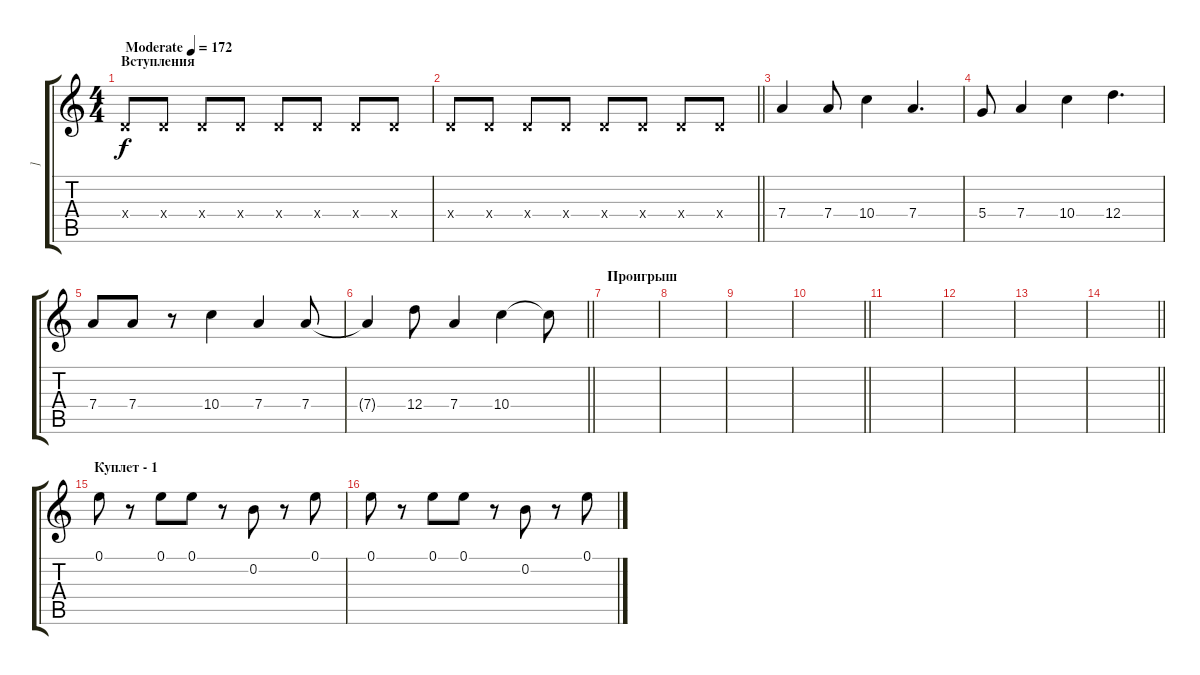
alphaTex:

\track ("]" "]") {instrument acousticguitarsteel}
\staff {score tabs}
\tuning (E4 B3 G3 D3 A2 E2) {hide}
\ts (4 4)
\section ("" "Вступления")
\tempo (172 "Moderate")
\clef g2
\ks c
0.4{x}.8{dy f instrument acousticguitarsteel} 0.4{x}.8 0.4{x}.8 0.4{x}.8 0.4{x}.8 0.4{x}.8 0.4{x}.8 0.4{x}.8 |
\barLineRight lightlight
0.4{x}.8 0.4{x}.8 0.4{x}.8 0.4{x}.8 0.4{x}.8 0.4{x}.8 0.4{x}.8 0.4{x}.8 |
7.4.4 7.4.8 10.4.4 7.4.4{d} |
5.4.8 7.4.4 10.4.4 12.4.4{d} |
7.4.8 7.4.8 r.8 10.4.4 7.4.4 7.4.8 |
\barLineRight lightlight
7.4{t}.4 12.4.8 7.4.4 10.4.4 10.4{t}.8 |
\section ("" "Проигрыш ")
|
|
|
\barLineRight lightlight
|
|
|
|
\barLineRight lightlight
|
\section ("" "Куплет - 1")
0.1.8 r.8 0.1.8 0.1.8 r.8 0.2.8 r.8 0.1.8 |
0.1.8 r.8 0.1.8 0.1.8 r.8 0.2.8 r.8 0.1.8
